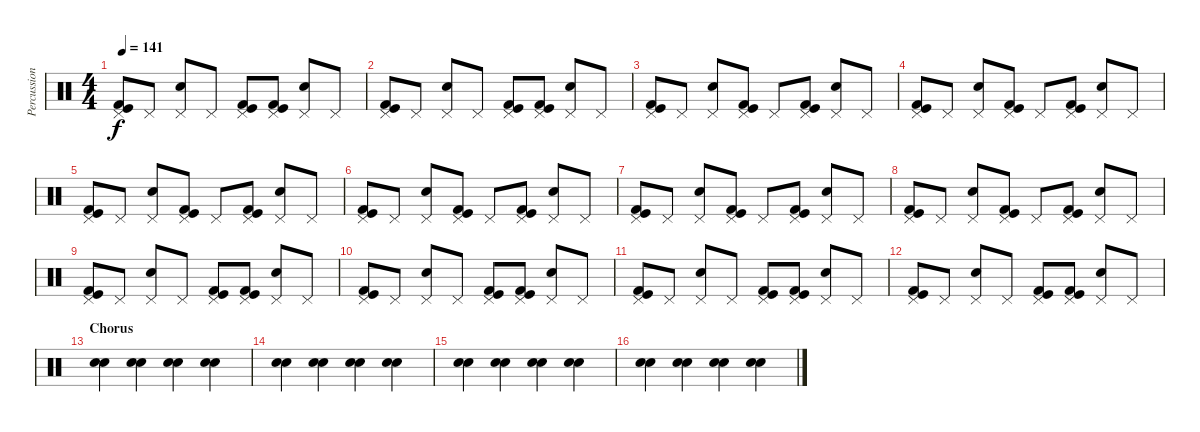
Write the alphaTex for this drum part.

\track ("Percussion" "Percussion") {instrument percussion}
\staff {score}
\articulation defaults
\ts (4 4)
\tempo 141
\clef neutral
\ks c
("Pedal Hi-Hat (hit)" "Kick (hit) 2" "Kick (hit)").8{dy f} "Pedal Hi-Hat (hit)".8 ("Pedal Hi-Hat (hit)" "Snare (hit) 2").8 "Pedal Hi-Hat (hit)".8 ("Pedal Hi-Hat (hit)" "Kick (hit) 2" "Kick (hit)").8 ("Pedal Hi-Hat (hit)" "Kick (hit) 2" "Kick (hit)").8 ("Pedal Hi-Hat (hit)" "Snare (hit) 2").8 "Pedal Hi-Hat (hit)".8 |
("Pedal Hi-Hat (hit)" "Kick (hit) 2" "Kick (hit)").8 "Pedal Hi-Hat (hit)".8 ("Pedal Hi-Hat (hit)" "Snare (hit) 2").8 "Pedal Hi-Hat (hit)".8 ("Pedal Hi-Hat (hit)" "Kick (hit) 2" "Kick (hit)").8 ("Pedal Hi-Hat (hit)" "Kick (hit) 2" "Kick (hit)").8 ("Pedal Hi-Hat (hit)" "Snare (hit) 2").8 "Pedal Hi-Hat (hit)".8 |
("Pedal Hi-Hat (hit)" "Kick (hit) 2" "Kick (hit)").8 "Pedal Hi-Hat (hit)".8 ("Pedal Hi-Hat (hit)" "Snare (hit) 2").8 ("Pedal Hi-Hat (hit)" "Kick (hit) 2" "Kick (hit)").8 "Pedal Hi-Hat (hit)".8 ("Pedal Hi-Hat (hit)" "Kick (hit) 2" "Kick (hit)").8 ("Pedal Hi-Hat (hit)" "Snare (hit) 2").8 "Pedal Hi-Hat (hit)".8 |
("Pedal Hi-Hat (hit)" "Kick (hit) 2" "Kick (hit)").8 "Pedal Hi-Hat (hit)".8 ("Pedal Hi-Hat (hit)" "Snare (hit) 2").8 ("Pedal Hi-Hat (hit)" "Kick (hit) 2" "Kick (hit)").8 "Pedal Hi-Hat (hit)".8 ("Pedal Hi-Hat (hit)" "Kick (hit) 2" "Kick (hit)").8 ("Pedal Hi-Hat (hit)" "Snare (hit) 2").8 "Pedal Hi-Hat (hit)".8 |
("Pedal Hi-Hat (hit)" "Kick (hit) 2" "Kick (hit)").8 "Pedal Hi-Hat (hit)".8 ("Pedal Hi-Hat (hit)" "Snare (hit) 2").8 ("Pedal Hi-Hat (hit)" "Kick (hit) 2" "Kick (hit)").8 "Pedal Hi-Hat (hit)".8 ("Pedal Hi-Hat (hit)" "Kick (hit) 2" "Kick (hit)").8 ("Pedal Hi-Hat (hit)" "Snare (hit) 2").8 "Pedal Hi-Hat (hit)".8 |
("Pedal Hi-Hat (hit)" "Kick (hit) 2" "Kick (hit)").8 "Pedal Hi-Hat (hit)".8 ("Pedal Hi-Hat (hit)" "Snare (hit) 2").8 ("Pedal Hi-Hat (hit)" "Kick (hit) 2" "Kick (hit)").8 "Pedal Hi-Hat (hit)".8 ("Pedal Hi-Hat (hit)" "Kick (hit) 2" "Kick (hit)").8 ("Pedal Hi-Hat (hit)" "Snare (hit) 2").8 "Pedal Hi-Hat (hit)".8 |
("Pedal Hi-Hat (hit)" "Kick (hit) 2" "Kick (hit)").8 "Pedal Hi-Hat (hit)".8 ("Pedal Hi-Hat (hit)" "Snare (hit) 2").8 ("Pedal Hi-Hat (hit)" "Kick (hit) 2" "Kick (hit)").8 "Pedal Hi-Hat (hit)".8 ("Pedal Hi-Hat (hit)" "Kick (hit) 2" "Kick (hit)").8 ("Pedal Hi-Hat (hit)" "Snare (hit) 2").8 "Pedal Hi-Hat (hit)".8 |
("Pedal Hi-Hat (hit)" "Kick (hit) 2" "Kick (hit)").8 "Pedal Hi-Hat (hit)".8 ("Pedal Hi-Hat (hit)" "Snare (hit) 2").8 ("Pedal Hi-Hat (hit)" "Kick (hit) 2" "Kick (hit)").8 "Pedal Hi-Hat (hit)".8 ("Pedal Hi-Hat (hit)" "Kick (hit) 2" "Kick (hit)").8 ("Pedal Hi-Hat (hit)" "Snare (hit) 2").8 "Pedal Hi-Hat (hit)".8 |
("Pedal Hi-Hat (hit)" "Kick (hit) 2" "Kick (hit)").8 "Pedal Hi-Hat (hit)".8 ("Pedal Hi-Hat (hit)" "Snare (hit) 2").8 "Pedal Hi-Hat (hit)".8 ("Pedal Hi-Hat (hit)" "Kick (hit) 2" "Kick (hit)").8 ("Pedal Hi-Hat (hit)" "Kick (hit) 2" "Kick (hit)").8 ("Pedal Hi-Hat (hit)" "Snare (hit) 2").8 "Pedal Hi-Hat (hit)".8 |
("Pedal Hi-Hat (hit)" "Kick (hit) 2" "Kick (hit)").8 "Pedal Hi-Hat (hit)".8 ("Pedal Hi-Hat (hit)" "Snare (hit) 2").8 "Pedal Hi-Hat (hit)".8 ("Pedal Hi-Hat (hit)" "Kick (hit) 2" "Kick (hit)").8 ("Pedal Hi-Hat (hit)" "Kick (hit) 2" "Kick (hit)").8 ("Pedal Hi-Hat (hit)" "Snare (hit) 2").8 "Pedal Hi-Hat (hit)".8 |
("Pedal Hi-Hat (hit)" "Kick (hit) 2" "Kick (hit)").8 "Pedal Hi-Hat (hit)".8 ("Pedal Hi-Hat (hit)" "Snare (hit) 2").8 "Pedal Hi-Hat (hit)".8 ("Pedal Hi-Hat (hit)" "Kick (hit) 2" "Kick (hit)").8 ("Pedal Hi-Hat (hit)" "Kick (hit) 2" "Kick (hit)").8 ("Pedal Hi-Hat (hit)" "Snare (hit) 2").8 "Pedal Hi-Hat (hit)".8 |
("Pedal Hi-Hat (hit)" "Kick (hit) 2" "Kick (hit)").8 "Pedal Hi-Hat (hit)".8 ("Pedal Hi-Hat (hit)" "Snare (hit) 2").8 "Pedal Hi-Hat (hit)".8 ("Pedal Hi-Hat (hit)" "Kick (hit) 2" "Kick (hit)").8 ("Pedal Hi-Hat (hit)" "Kick (hit) 2" "Kick (hit)").8 ("Pedal Hi-Hat (hit)" "Snare (hit) 2").8 "Pedal Hi-Hat (hit)".8 |
\section ("" "Chorus")
("Snare (hit) 2" "Snare (hit) 2").4 ("Snare (hit) 2" "Snare (hit) 2").4 ("Snare (hit) 2" "Snare (hit) 2").4 ("Snare (hit) 2" "Snare (hit) 2").4 |
("Snare (hit) 2" "Snare (hit) 2").4 ("Snare (hit) 2" "Snare (hit) 2").4 ("Snare (hit) 2" "Snare (hit) 2").4 ("Snare (hit) 2" "Snare (hit) 2").4 |
("Snare (hit) 2" "Snare (hit) 2").4 ("Snare (hit) 2" "Snare (hit) 2").4 ("Snare (hit) 2" "Snare (hit) 2").4 ("Snare (hit) 2" "Snare (hit) 2").4 |
("Snare (hit) 2" "Snare (hit) 2").4 ("Snare (hit) 2" "Snare (hit) 2").4 ("Snare (hit) 2" "Snare (hit) 2").4 ("Snare (hit) 2" "Snare (hit) 2").4
